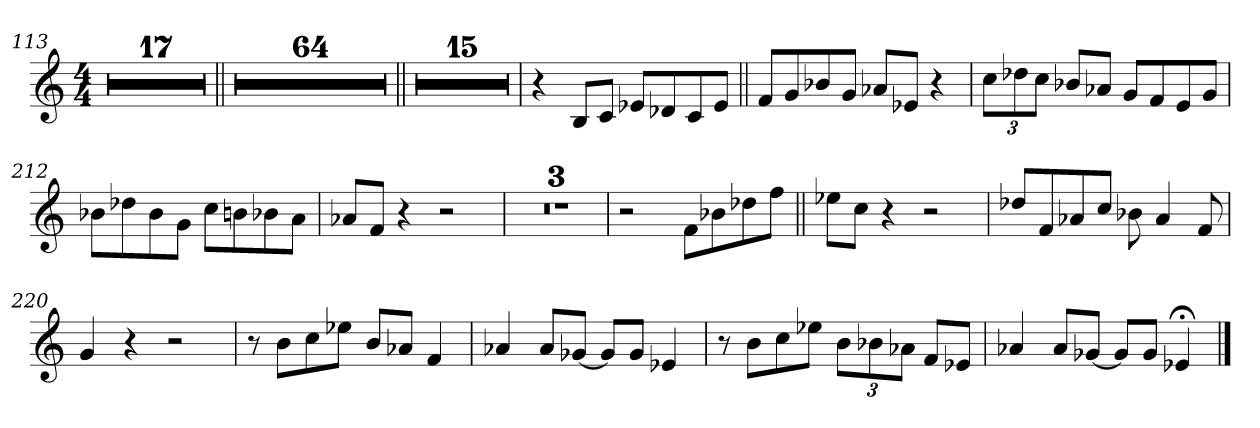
**kern
*part1
*staff1
*clefG2
*k[]
*M4/4
=113
1r
=114
1r
=115
1r
=116
1r
=117
1r
=118
1r
=119
1r
=120
1r
=121
1r
=122
1r
=123
1r
=124
1r
=125
1r
=126
1r
=127
1r
=128
1r
=129
1r
=130||
1r
=131
1r
=132
1r
=133
1r
=134
1r
=135
1r
=136
1r
=137
1r
=138
1r
=139
1r
=140
1r
=141
1r
=142
1r
=143
1r
=144
1r
=145
1r
=146
1r
=147
1r
=148
1r
=149
1r
=150
1r
=151
1r
=152
1r
=153
1r
=154
1r
=155
1r
=156
1r
=157
1r
=158
1r
=159
1r
=160
1r
=161
1r
=162
1r
=163
1r
=164
1r
=165
1r
=166
1r
=167
1r
=168
1r
=169
1r
=170
1r
=171
1r
=172
1r
=173
1r
=174
1r
=175
1r
=176
1r
=177
1r
=178
1r
=179
1r
=180
1r
=181
1r
=182
1r
=183
1r
=184
1r
=185
1r
=186
1r
=187
1r
=188
1r
=189
1r
=190
1r
=191
1r
=192
1r
=193
1r
=194||
1r
=195
1r
=196
1r
=197
1r
=198
1r
=199
1r
=200
1r
=201
1r
=202
1r
=203
1r
=204
1r
=205
1r
=206
1r
=207
1r
=208
1r
=209
4r
8B/L
8c/J
8e-X/L
8d-X/
8c/
8e-/J
=210||
8f/L
8g/
8b-X/
8g/J
8a-X/L
8e-X/J
4r
=211
12cc\L
12dd-X\
12cc\J
8b-X/L
8a-X/J
8g/L
8f/
8e/
8g/J
=212
8b-X\L
8dd-X\
8b-\
8g\J
8cc\L
8bn\
8b-X\
8a\J
=213
8a-X/L
8f/J
4r
2r
=214
1r
=215
1r
=216
1r
=217
2r
8f\L
8b-X\
8dd-X\
8ff\J
=218||
8ee-X\L
8cc\J
4r
2r
=219
8dd-X/L
8f/
8a-X/
8cc/J
8b-X\
4a-/
8f/
=220
4g/
4r
2r
=221
8r
8b\L
8cc\
8ee-X\J
8b/L
8a-X/J
4f/
=222
4a-X/
8a-/L
[8g-X/J
8g-/L]
8g-/J
4e-X/
=223
8r
8b\L
8cc\
8ee-X\J
12b\L
12b-X\
12a-X\J
8f/L
8e-X/J
=224
4a-X/
8a-/L
[8g-X/J
8g-/L]
8g-/J
4e-X;</
==
*-
